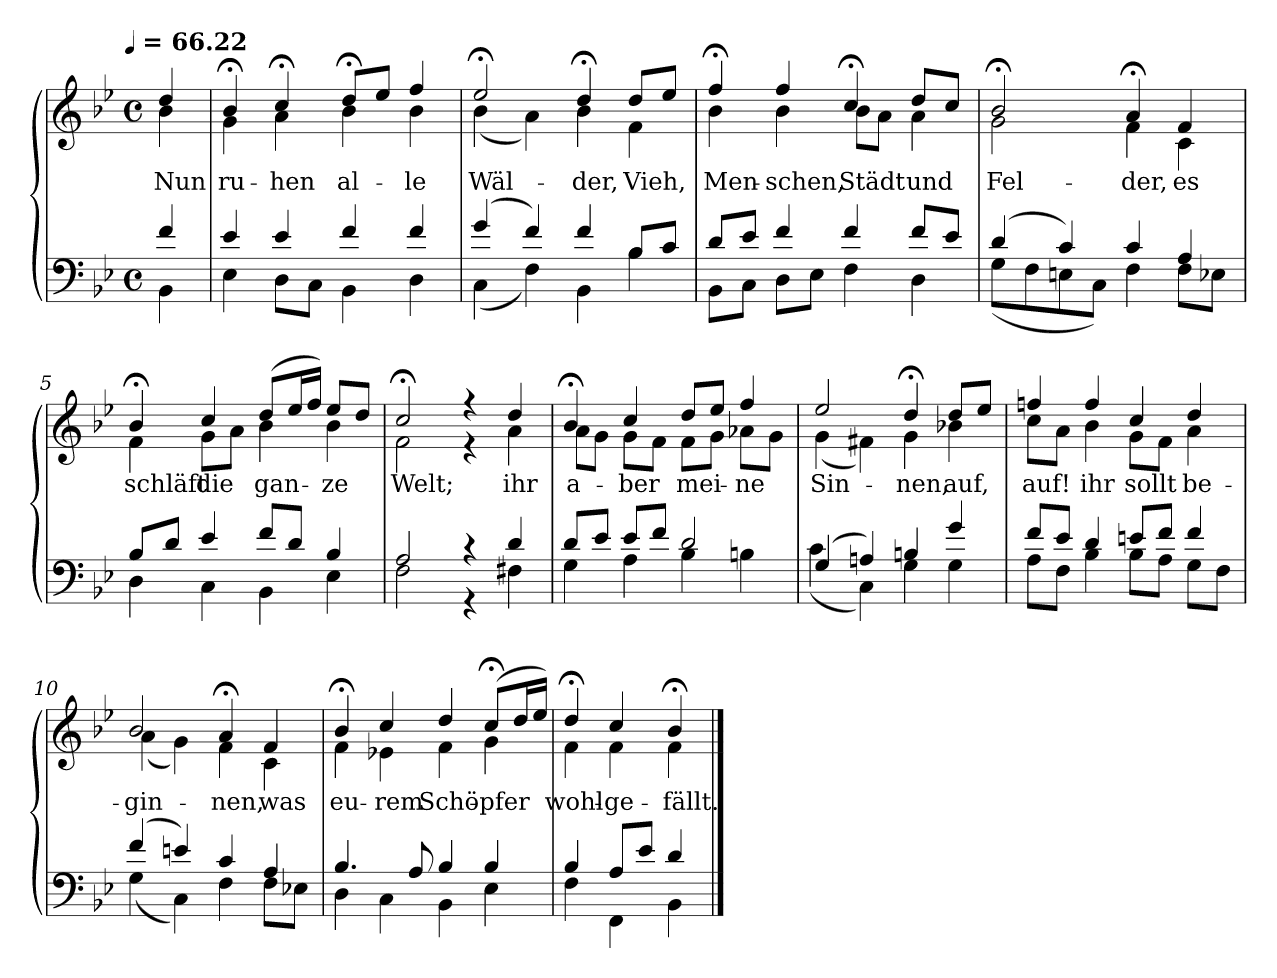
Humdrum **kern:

**kern	**kern	**text	**dynam
*part1	*part1	*part1	*part1
*staff2	*staff1	*staff1	*staff1/2
*clefF4	*clefG2	*	*
*k[b-e-]	*k[b-e-]	*	*
!!LO:TX:omd:t=[quarter] = 66.22
*M4/4	*M4/4	*	*
*met(c)	*met(c)	*	*
*MM66	*MM66	*	*
=	=	=	=
*^	*^	*	*
4f	4BB-	4dd	4b-	Nun	.
=1	=1	=1	=1	=1	=1
*	*	*MM67	*	*	*
4e-	4E-	4b-;<	4g	ru-	.
4e-	8DL	4cc;<	4a	-hen	♩ = 71.1
.	8CJ	.	.	.	.
4f	4BB-	8dd;<L	4b-	al-	.
.	.	8ee-J	.	.	.
4f	4D	4ff	4b-	-le	♩ = 70
=2	=2	=2	=2	=2	=2
*	*	*MM69	*	*	*
(4g	(4C	2ee-;<	(4b-	Wäl-	.
4f)	4F)	.	4a)	.	.
4f	4BB-	4dd;<	4b-	-der,	.
8B-L	4B-	8ddL	4f	Vieh,	♩ = 70
8cJ	.	8ee-J	.	.	.
=3	=3	=3	=3	=3	=3
*	*	*MM72	*	*	*
8dL	8BB-L	4ff;<	4b-	Men-	.
8e-J	8CJ	.	.	.	.
4f	8DL	4ff	4b-	-schen,	♩ = 67.1
.	8E-J	.	.	.	.
4f	4F	4cc;<	8b-L	Städt	♩ = 69.75
.	.	.	8aJ	.	.
8fL	4D	8ddL	4a	und	♩ = 68
8e-J	.	8ccJ	.	.	.
=4	=4	=4	=4	=4	=4
*	*	*MM71	*	*	*
(4d	(8GL	2b-;<	2g	Fel-	.
.	8F	.	.	.	.
4c)	8En	.	.	.	.
.	8CJ)	.	.	.	.
4c	4F	4a;<	4f	-der,	.
4A	8FL	4f	4c	es	♩ = 69.1
.	8E-XJ	.	.	.	.
!!LO:LB:g=z	!!
=5	=5	=5	=5	=5	=5
*	*	*MM70	*	*	*
8B-L	4D	4b-;<	4f	schläft	.
8dJ	.	.	.	.	.
4e-	4C	4cc	8gL	die	.
.	.	.	8aJ	.	.
8fL	4BB-	(8ddL	4b-	gan-	♩ = 68.4
8dJ	.	16ee-L	.	.	.
.	.	16ffJJ)	.	.	.
4B-	4E-	8ee-L	4b-	-ze	♩ = 67
.	.	8ddJ	.	.	♩ = 66.2
=6	=6	=6	=6	=6	=6
*	*	*MM67	*	*	*
2A	2F	2cc;<	2f	Welt;	.
4r	4r	4r	4r	.	.
4d	4F#X	4dd	4a	ihr	♩ = 67.45
=7	=7	=7	=7	=7	=7
*	*	*MM71	*	*	*
8dL	4G	4b-;<	8aL	a-	.
8e-J	.	.	8gJ	.	.
8e-L	4A	4cc	8gL	-ber	♩ = 70.2
8fJ	.	.	8fJ	.	.
2d	4B-	8ddL	8fL	mei-	.
.	.	8ee-J	8gJ	.	.
.	4Bn	4ff	8a-XL	-ne	♩ = 68
.	.	.	8gJ	.	.
=8	=8	=8	=8	=8	=8
(4G	(4c	2ee-	(4g	Sin-	.
4An)	4C)	.	4f#X)	.	.
4Bn	4G	4dd;<	4g	-nen,	.
4g	4G	8ddL	4b-X	auf,	♩ = 66.3
.	.	8ee-J	.	.	♩ = 68.88
!!LO:LB:g=z	!!
=9	=9	=9	=9	=9	=9
*	*	*MM68	*	*	*
8fL	8AL	4ffn	8ccL	auf!	.
8e-J	8FJ	.	8aJ	.	.
4d	4B-	4ff	4b-	ihr	♩ = 66
8enL	8B-L	4cc	8gL	sollt	♩ = 69.6
8fJ	8AJ	.	8fJ	.	.
4f	8GL	4dd	4a	be-	♩ = 67.5
.	8FJ	.	.	.	.
=10	=10	=10	=10	=10	=10
*	*	*MM66	*	*	*
(4f	(4G	2b-	(4a	-gin-	.
4en)	4C)	.	4g)	.	.
4c	4F	4a;<	4f	-nen,	.
4A	8FL	4f	4c	was	♩ = 65.4
.	8E-XJ	.	.	.	.
=11	=11	=11	=11	=11	=11
*	*	*MM67	*	*	*
4.B-	4D	4b-;<	4f	eu-	.
.	4C	4cc	4e-X	-rem	♩ = 66.2
8A	.	.	.	.	.
4B-	4BB-	4dd	4f	Schö-	♩ = 65
4B-	4E-	(8cc;<L	4g	-pfer	♩ = 63.7
.	.	16ddL	.	.	.
.	.	16ee-JJ)	.	.	.
=12	=12	=12	=12	=12	=12
*	*	*MM60	*	*	*
4B-	4F	4dd;<	4f	wohl-	.
8AL	4FF	4cc	4f	-ge-	♩ = 55.1
8e-J	.	.	.	.	.
4d	4BB-	4b-;<	4f	-fällt.	.
*v	*v	*	*	*	*
*	*v	*v	*	*
==	==	==	==
*-	*-	*-	*-
